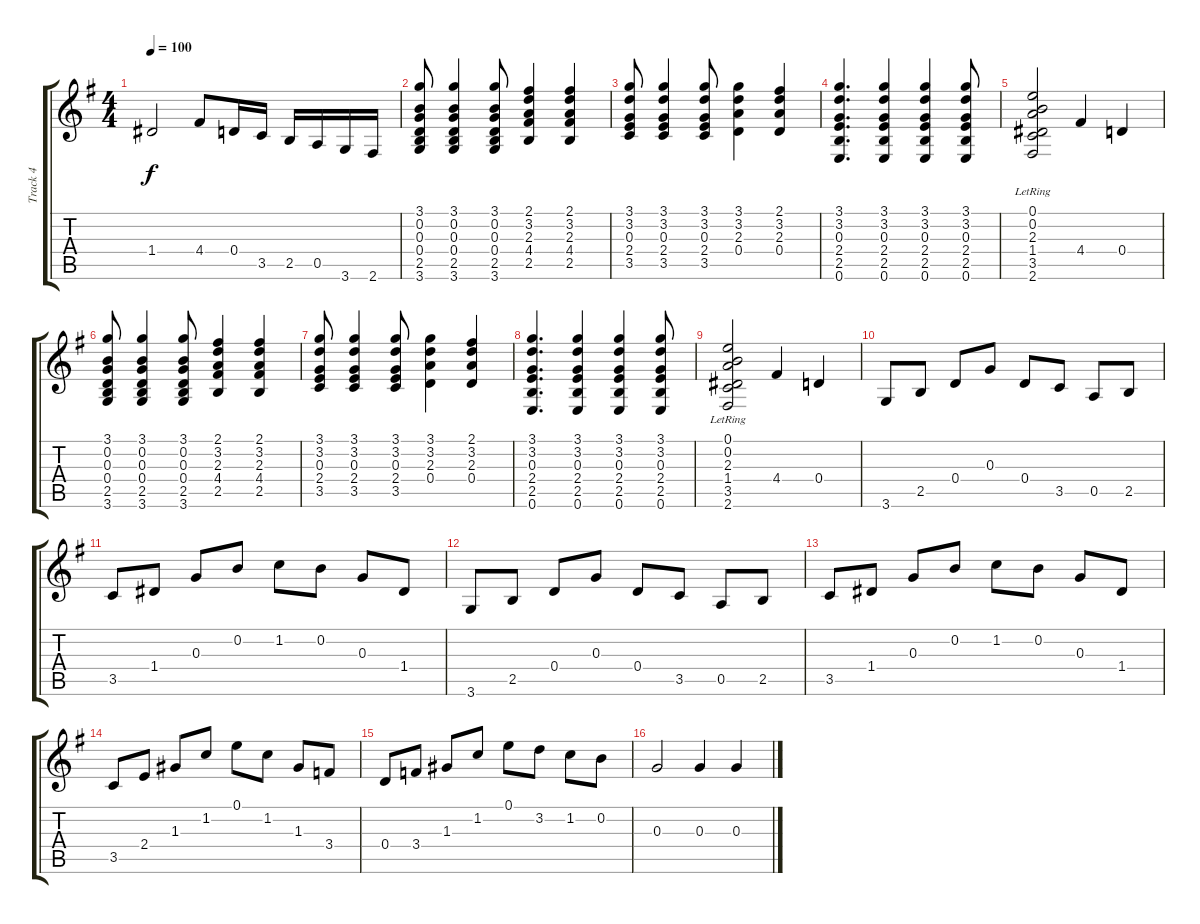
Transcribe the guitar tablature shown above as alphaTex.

\track ("Track 4" "Track 4") {instrument acousticguitarnylon}
\staff {score tabs}
\tuning (E4 B3 G3 D3 A2 E2) {hide}
\ts (4 4)
\tempo 100
\clef g2
\ks g
1.4.2{dy f} 4.4.8 0.4.16 3.5.16 2.5.16 0.5.16 3.6.16 2.6.16 |
(3.1 0.2 0.3 0.4 2.5 3.6).8 (3.1 0.2 0.3 0.4 2.5 3.6).4 (3.1 0.2 0.3 0.4 2.5 3.6).8 (2.1 3.2 2.3 4.4 2.5).4 (2.1 3.2 2.3 4.4 2.5).4 |
(3.1 3.2 0.3 2.4 3.5).8 (3.1 3.2 0.3 2.4 3.5).4 (3.1 3.2 0.3 2.4 3.5).8 (3.1 3.2 2.3 0.4).4 (2.1 3.2 2.3 0.4).4 |
(3.1 3.2 0.3 2.4 2.5 0.6).4{d} (3.1 3.2 0.3 2.4 2.5 0.6).4 (3.1 3.2 0.3 2.4 2.5 0.6).4 (3.1 3.2 0.3 2.4 2.5 0.6).8 |
(0.1{lr} 0.2{lr} 2.3{lr} 1.4{lr} 3.5{lr} 2.6{lr}).2 4.4.4 0.4.4 |
(3.1 0.2 0.3 0.4 2.5 3.6).8 (3.1 0.2 0.3 0.4 2.5 3.6).4 (3.1 0.2 0.3 0.4 2.5 3.6).8 (2.1 3.2 2.3 4.4 2.5).4 (2.1 3.2 2.3 4.4 2.5).4 |
(3.1 3.2 0.3 2.4 3.5).8 (3.1 3.2 0.3 2.4 3.5).4 (3.1 3.2 0.3 2.4 3.5).8 (3.1 3.2 2.3 0.4).4 (2.1 3.2 2.3 0.4).4 |
(3.1 3.2 0.3 2.4 2.5 0.6).4{d} (3.1 3.2 0.3 2.4 2.5 0.6).4 (3.1 3.2 0.3 2.4 2.5 0.6).4 (3.1 3.2 0.3 2.4 2.5 0.6).8 |
(0.1{lr} 0.2{lr} 2.3{lr} 1.4{lr} 3.5{lr} 2.6{lr}).2 4.4.4 0.4.4 |
3.6.8 2.5.8 0.4.8 0.3.8 0.4.8 3.5.8 0.5.8 2.5.8 |
3.5.8 1.4.8 0.3.8 0.2.8 1.2.8 0.2.8 0.3.8 1.4.8 |
3.6.8 2.5.8 0.4.8 0.3.8 0.4.8 3.5.8 0.5.8 2.5.8 |
3.5.8 1.4.8 0.3.8 0.2.8 1.2.8 0.2.8 0.3.8 1.4.8 |
3.5.8 2.4.8 1.3.8 1.2.8 0.1.8 1.2.8 1.3.8 3.4.8 |
0.4.8 3.4.8 1.3.8 1.2.8 0.1.8 3.2.8 1.2.8 0.2.8 |
0.3.2 0.3.4 0.3.4
